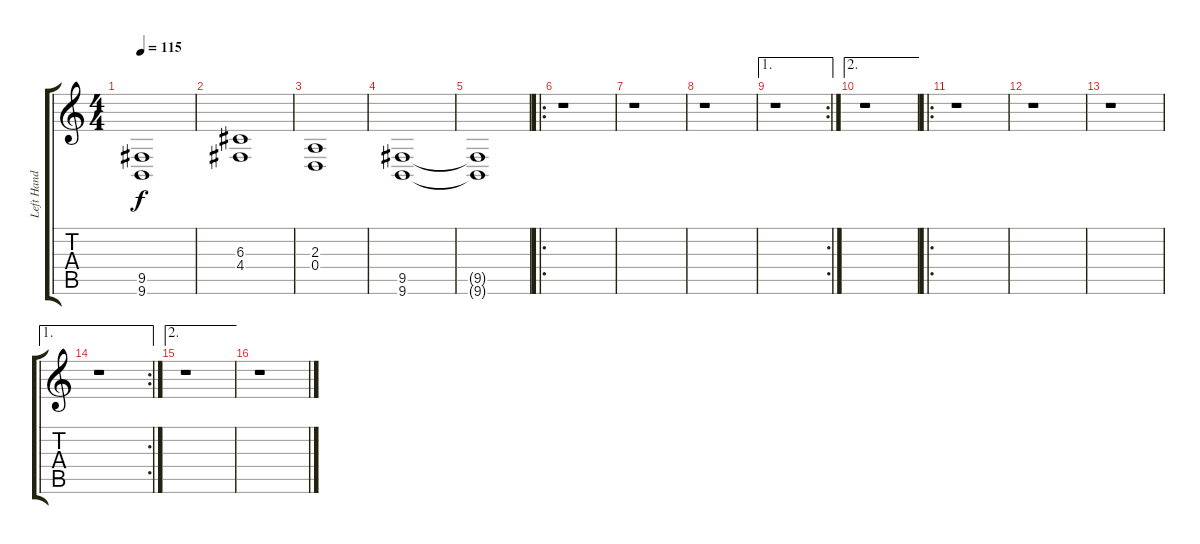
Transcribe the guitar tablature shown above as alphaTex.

\track ("Left Hand" "Left Hand") {instrument electricgrandpiano}
\staff {score tabs}
\tuning (E4 B3 G3 D3 A2 D2) {hide}
\ts (4 4)
\tempo 115
\clef g2
\ks c
(9.5{t} 9.6{t}).1{dy f} |
(6.3 4.4).1 |
(2.3 0.4).1 |
(9.5 9.6).1 |
(9.5{t} 9.6{t}).1 |
\ro
r.1 |
r.1 |
r.1 |
\ae 1
\rc 2
r.1 |
\ae 2
r.1 |
\ro
r.1 |
r.1 |
r.1 |
\ae 1
\rc 2
r.1 |
\ae 2
r.1 |
r.1
